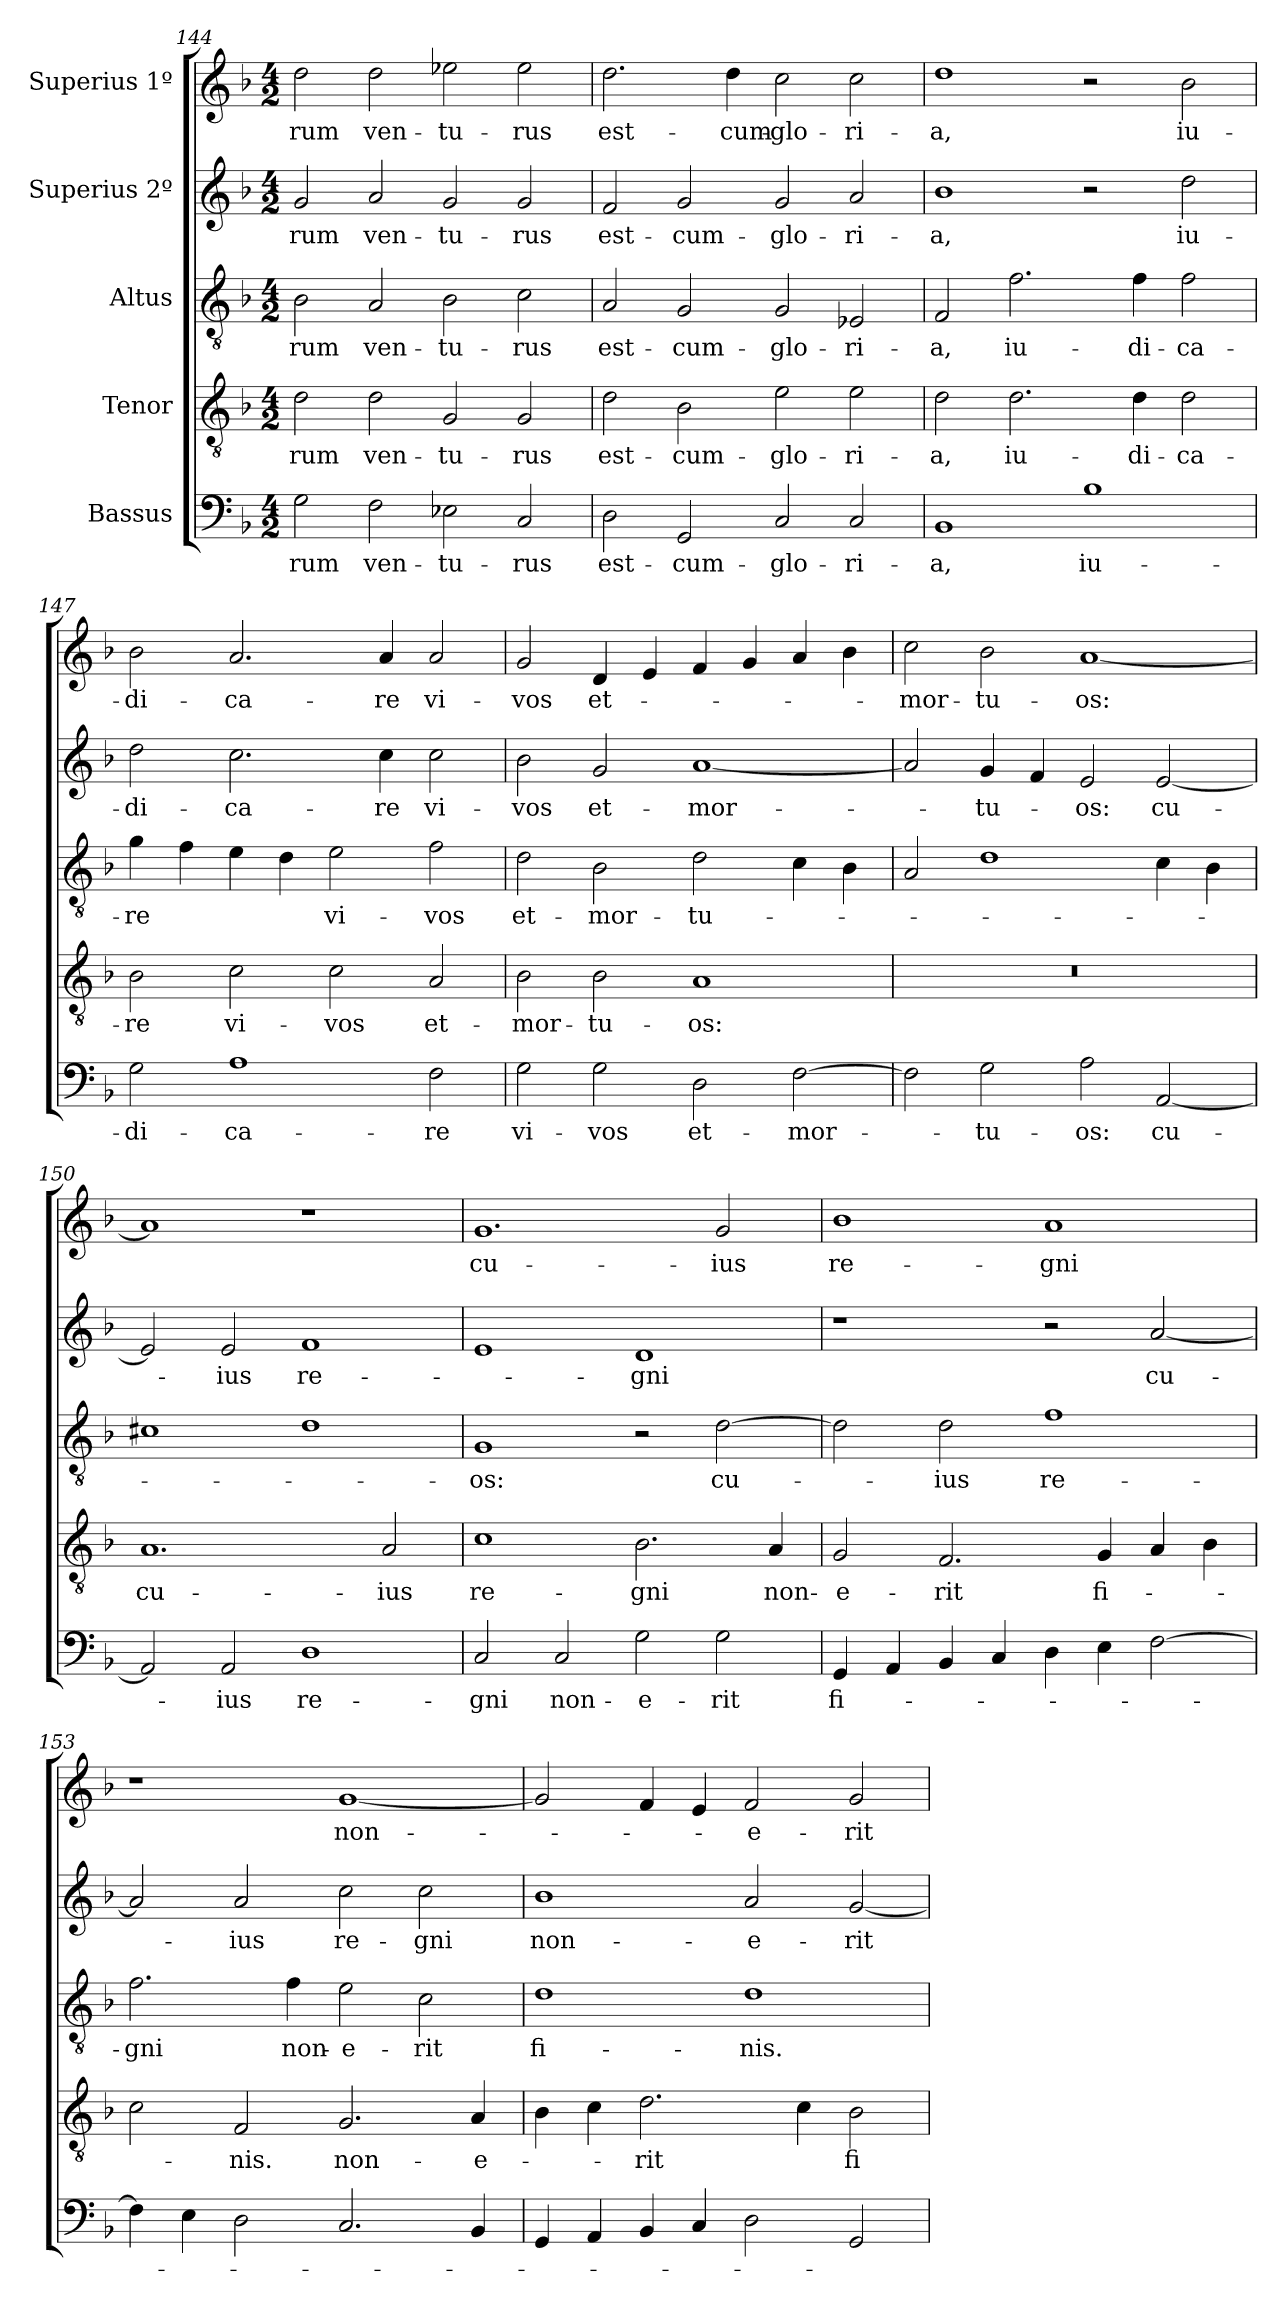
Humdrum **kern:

**kern	**text	**kern	**text	**kern	**text	**kern	**text	**kern	**text
*part5	*part5	*part4	*part4	*part3	*part3	*part2	*part2	*part1	*part1
*staff5	*staff5	*staff4	*staff4	*staff3	*staff3	*staff2	*staff2	*staff1	*staff1
*I"Bassus	*	*I"Tenor	*	*I"Altus	*	*I"Superius 2º	*	*I"Superius 1º	*
*clefF4	*	*clefGv2	*	*clefGv2	*	*clefG2	*	*clefG2	*
*k[b-]	*	*k[b-]	*	*k[b-]	*	*k[b-]	*	*k[b-]	*
*M4/2	*	*M4/2	*	*M4/2	*	*M4/2	*	*M4/2	*
=144	=144	=144	=144	=144	=144	=144	=144	=144	=144
2G\	-rum	2d\	-rum	2B-\	-rum	2g/	-rum	2dd\	-rum
2F\	ven-	2d\	ven-	2A/	ven-	2a/	ven-	2dd\	ven-
2E-X\	-tu-	2G/	-tu-	2B-\	-tu-	2g/	-tu-	2ee-X\	-tu-
2C/	-rus	2G/	-rus	2c\	-rus	2g/	-rus	2ee-\	-rus
=145	=145	=145	=145	=145	=145	=145	=145	=145	=145
2D\	est-	2d\	est-	2A/	est-	2f/	est-	2.dd\	est-
2GG/	cum-	2B-\	cum-	2G/	cum-	2g/	cum-	.	.
.	.	.	.	.	.	.	.	4dd\	cum-
2C/	glo-	2e\	glo-	2G/	glo-	2g/	glo-	2cc\	glo-
2C/	-ri-	2e\	-ri-	2E-X/	-ri-	2a/	-ri-	2cc\	-ri-
=146	=146	=146	=146	=146	=146	=146	=146	=146	=146
1BB-/	-a,	2d\	-a,	2F/	-a,	1b-\	-a,	1dd\	-a,
.	.	2.d\	iu-	2.f\	iu-	.	.	.	.
1B-\	iu-	.	.	.	.	2r	.	2r	.
.	.	4d\	-di-	4f\	-di-	.	.	.	.
.	.	2d\	-ca-	2f\	-ca-	2dd\	iu-	2b-\	iu-
=147	=147	=147	=147	=147	=147	=147	=147	=147	=147
2G\	-di-	2B-\	-re	4g\	-re	2dd\	-di-	2b-\	-di-
.	.	.	.	4f\	.	.	.	.	.
1A\	-ca-	2c\	vi-	4e\	.	2.cc\	-ca-	2.a/	-ca-
.	.	.	.	4d\	.	.	.	.	.
.	.	2c\	-vos	2e\	vi-	.	.	.	.
.	.	.	.	.	.	4cc\	-re	4a/	-re
2F\	-re	2A/	et-	2f\	-vos	2cc\	vi-	2a/	vi-
=148	=148	=148	=148	=148	=148	=148	=148	=148	=148
2G\	vi-	2B-\	mor-	2d\	et-	2b-\	-vos	2g/	-vos
2G\	-vos	2B-\	-tu-	2B-\	mor-	2g/	et-	4d/	et-
.	.	.	.	.	.	.	.	4e/	.
2D\	et-	1A/	-os:	2d\	-tu-	[1a/	mor-	4f/	.
.	.	.	.	.	.	.	.	4g/	.
[2F\	mor-	.	.	4c\	.	.	.	4a/	.
.	.	.	.	4B-\	.	.	.	4b-\	.
=149	=149	=149	=149	=149	=149	=149	=149	=149	=149
2F\]	.	0r	.	2A/	.	2a/]	.	2cc\	mor-
2G\	-tu-	.	.	1d\	.	4g/	-tu-	2b-\	-tu-
.	.	.	.	.	.	4f/	.	.	.
2A\	-os:	.	.	.	.	2e/	-os:	[1a/	-os:
[2AA/	cu-	.	.	4c\	.	[2e/	cu-	.	.
.	.	.	.	4B-\	.	.	.	.	.
=150	=150	=150	=150	=150	=150	=150	=150	=150	=150
2AA/]	.	1.A/	cu-	1c#X\	.	2e/]	.	1a/]	.
2AA/	-ius	.	.	.	.	2e/	-ius	.	.
1D\	re-	.	.	1d\	.	1f/	re-	1r	.
.	.	2A/	-ius	.	.	.	.	.	.
=151	=151	=151	=151	=151	=151	=151	=151	=151	=151
2C/	-gni	1c\	re-	1G/	-os:	1e/	.	1.g/	cu-
2C/	non-	.	.	.	.	.	.	.	.
2G\	e-	2.B-\	-gni	2r	.	1d/	-gni	.	.
2G\	-rit	.	.	[2d\	cu-	.	.	2g/	-ius
.	.	4A/	non-	.	.	.	.	.	.
=152	=152	=152	=152	=152	=152	=152	=152	=152	=152
4GG/	fi-	2G/	e-	2d\]	.	1r	.	1b-\	re-
4AA/	.	.	.	.	.	.	.	.	.
4BB-/	.	2.F/	-rit	2d\	-ius	.	.	.	.
4C/	.	.	.	.	.	.	.	.	.
4D\	.	.	.	1f\	re-	2r	.	1a/	-gni
4E\	.	4G/	fi-	.	.	.	.	.	.
[2F\	.	4A/	.	.	.	[2a/	cu-	.	.
.	.	4B-\	.	.	.	.	.	.	.
=153	=153	=153	=153	=153	=153	=153	=153	=153	=153
4F\]	.	2c\	.	2.f\	-gni	2a/]	.	1r	.
4E\	.	.	.	.	.	.	.	.	.
2D\	.	2F/	-nis.	.	.	2a/	-ius	.	.
.	.	.	.	4f\	non-	.	.	.	.
2.C/	.	2.G/	non-	2e\	e-	2cc\	re-	[1g/	non-
.	.	.	.	2c\	-rit	2cc\	-gni	.	.
4BB-/	.	4A/	e-	.	.	.	.	.	.
=154	=154	=154	=154	=154	=154	=154	=154	=154	=154
4GG/	.	4B-\	.	1d\	fi-	1b-\	non-	2g/]	.
4AA/	.	4c\	.	.	.	.	.	.	.
4BB-/	.	2.d\	-rit	.	.	.	.	4f/	.
4C/	.	.	.	.	.	.	.	4e/	.
2D\	.	.	.	1d\	-nis.	2a/	e-	2f/	e-
.	.	4c\	.	.	.	.	.	.	.
2GG/	.	2B-\	fi-	.	.	[2g/	-rit	2g/	-rit
=	=	=	=	=	=	=	=	=	=
*-	*-	*-	*-	*-	*-	*-	*-	*-	*-
